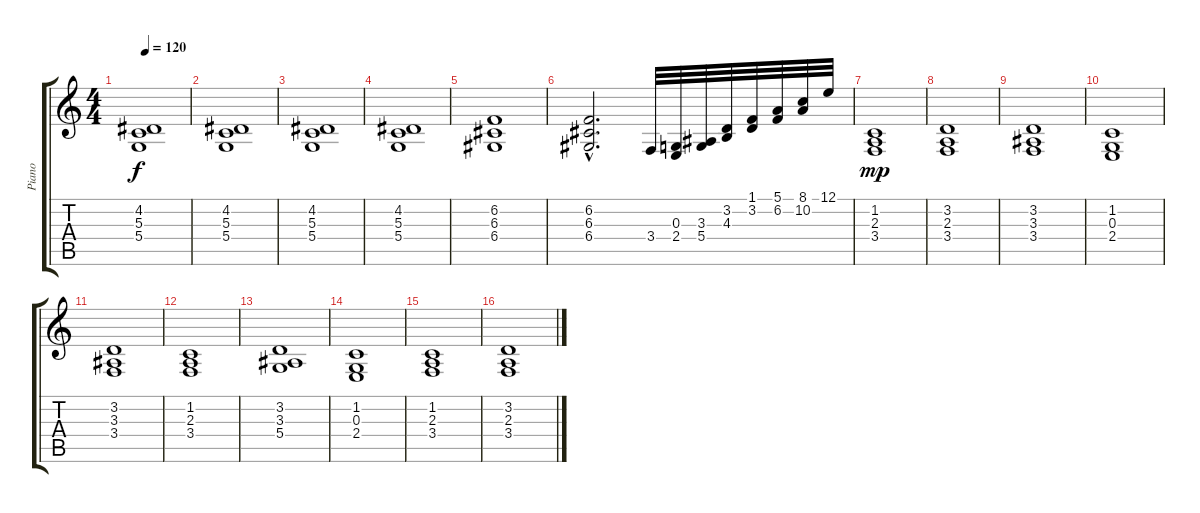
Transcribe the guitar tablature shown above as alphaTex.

\track ("Piano" "Piano") {instrument electricpiano2}
\staff {score tabs}
\tuning (E4 B3 G3 D3 A2 E2) {hide}
\ts (4 4)
\tempo 120
\clef g2
\ks c
(4.2 5.3 5.4).1{dy f} |
(4.2 5.3 5.4).1 |
(4.2 5.3 5.4).1 |
(4.2 5.3 5.4).1 |
(6.2 6.3 6.4).1 |
(6.2{hac} 6.3{hac} 6.4{hac}).2{d} 3.4.32 (0.3 2.4).32 (3.3 5.4).32 (3.2 4.3).32 (1.1 3.2).32 (5.1 6.2).32 (8.1 10.2).32 12.1.32 |
(1.2 2.3 3.4).1{dy mp} |
(3.2 2.3 3.4).1 |
(3.2 3.3 3.4).1 |
(1.2 0.3 2.4).1 |
(3.2 3.3 3.4).1 |
(1.2 2.3 3.4).1 |
(3.2 3.3 5.4).1 |
(1.2 0.3 2.4).1 |
(1.2 2.3 3.4).1 |
(3.2 2.3 3.4).1
